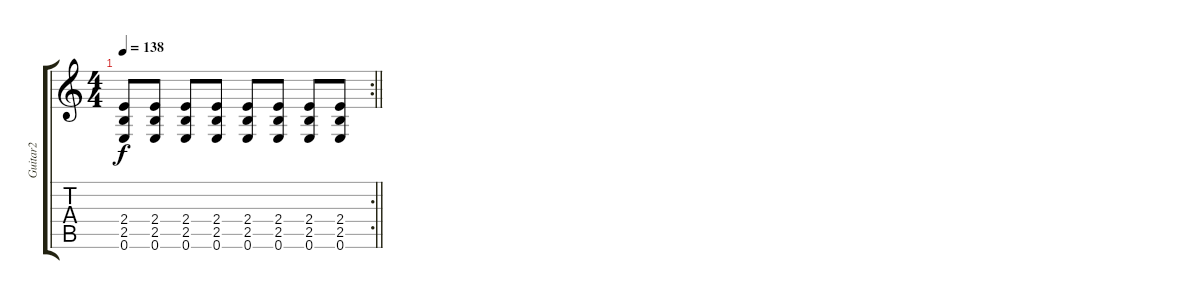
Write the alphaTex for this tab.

\track ("Guitar2" "Guitar2") {instrument electricguitarclean}
\staff {score tabs}
\tuning (E4 B3 G3 D3 A2 E2) {hide}
\rc 2
\ts (4 4)
\tempo 138
\clef g2
\barLineRight lightlight
\ks c
(2.4 2.5 0.6).8{dy f} (2.4 2.5 0.6).8 (2.4 2.5 0.6).8 (2.4 2.5 0.6).8 (2.4 2.5 0.6).8 (2.4 2.5 0.6).8 (2.4 2.5 0.6).8 (2.4 2.5 0.6).8
